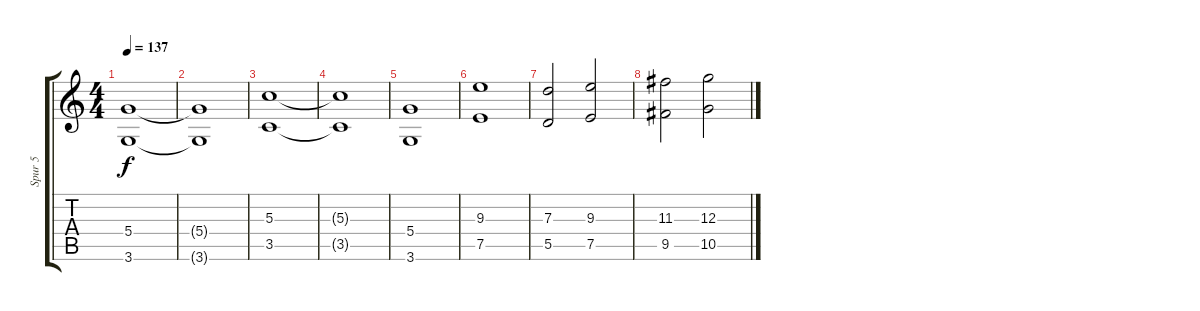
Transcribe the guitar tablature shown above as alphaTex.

\track ("Spur 5" "Spur 5") {instrument overdrivenguitar}
\staff {score tabs}
\tuning (E4 B3 G3 D3 A2 E2) {hide}
\ts (4 4)
\tempo 137
\clef g2
\ks c
(5.4 3.6).1{dy f} |
(5.4{t} 3.6{t}).1 |
(5.3 3.5).1 |
(5.3{t} 3.5{t}).1 |
(5.4 3.6).1 |
(9.3 7.5).1 |
(7.3 5.5).2 (9.3 7.5).2 |
(11.3 9.5).2 (12.3 10.5).2
